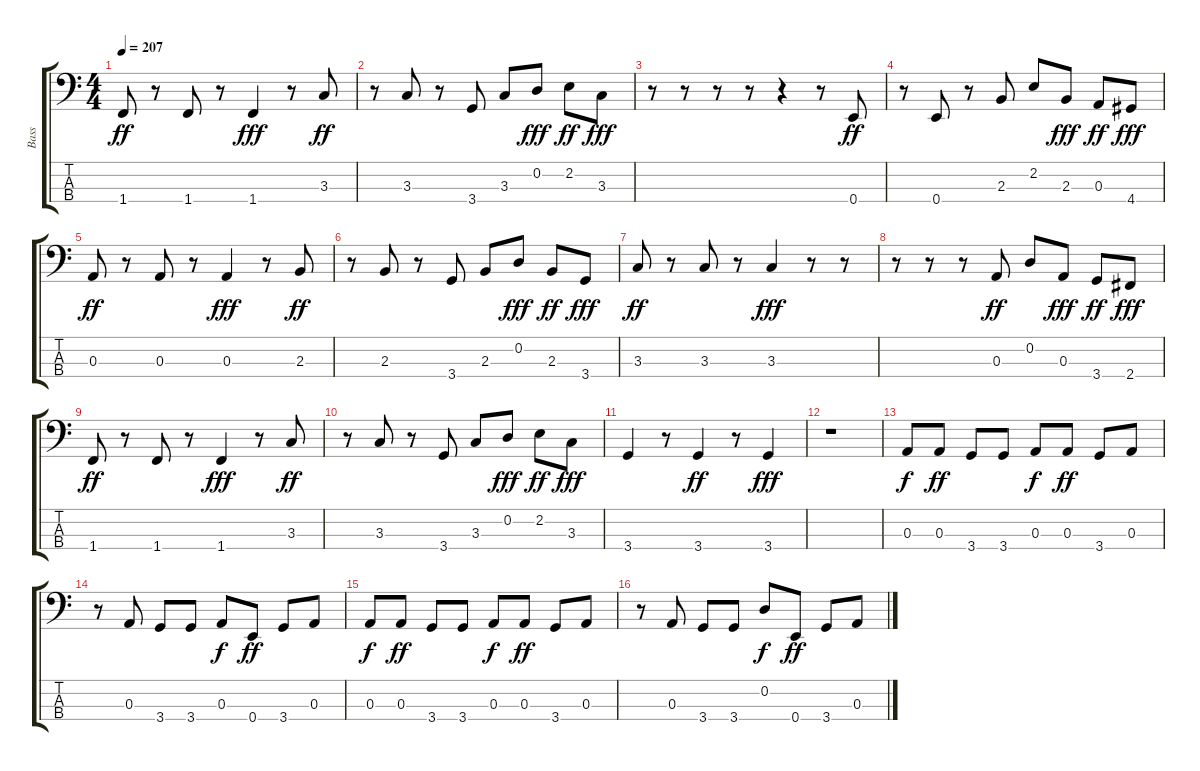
\track ("Bass" "Bass") {instrument electricbassfinger}
\staff {score tabs}
\tuning (G2 D2 A1 E1) {hide}
\ts (4 4)
\tempo 207
\clef f4
\ks c
1.4.8{dy ff} r.8 1.4.8 r.8 1.4.4{dy fff} r.8 3.3.8{dy ff} |
r.8 3.3.8 r.8 3.4.8 3.3.8 0.2.8{dy fff} 2.2.8{dy ff} 3.3.8{dy fff} |
r.8 r.8 r.8 r.8 r.4 r.8 0.4.8{dy ff} |
r.8 0.4.8 r.8 2.3.8 2.2.8 2.3.8{dy fff} 0.3.8{dy ff} 4.4.8{dy fff} |
0.3.8{dy ff} r.8 0.3.8 r.8 0.3.4{dy fff} r.8 2.3.8{dy ff} |
r.8 2.3.8 r.8 3.4.8 2.3.8 0.2.8{dy fff} 2.3.8{dy ff} 3.4.8{dy fff} |
3.3.8{dy ff} r.8 3.3.8 r.8 3.3.4{dy fff} r.8 r.8 |
r.8 r.8 r.8 0.3.8{dy ff} 0.2.8 0.3.8{dy fff} 3.4.8{dy ff} 2.4.8{dy fff} |
1.4.8{dy ff} r.8 1.4.8 r.8 1.4.4{dy fff} r.8 3.3.8{dy ff} |
r.8 3.3.8 r.8 3.4.8 3.3.8 0.2.8{dy fff} 2.2.8{dy ff} 3.3.8{dy fff} |
3.4.4 r.8 3.4.4{dy ff} r.8 3.4.4{dy fff} |
r.1 |
0.3.8{dy f} 0.3.8{dy ff} 3.4.8 3.4.8 0.3.8{dy f} 0.3.8{dy ff} 3.4.8 0.3.8 |
r.8 0.3.8 3.4.8 3.4.8 0.3.8{dy f} 0.4.8{dy ff} 3.4.8 0.3.8 |
0.3.8{dy f} 0.3.8{dy ff} 3.4.8 3.4.8 0.3.8{dy f} 0.3.8{dy ff} 3.4.8 0.3.8 |
r.8 0.3.8 3.4.8 3.4.8 0.2.8{dy f} 0.4.8{dy ff} 3.4.8 0.3.8
